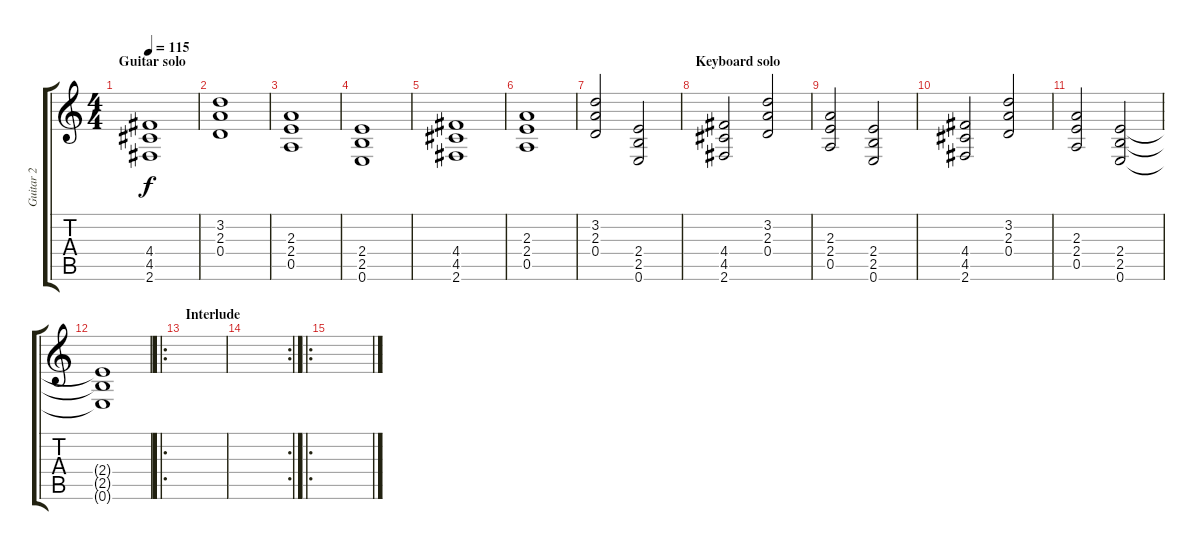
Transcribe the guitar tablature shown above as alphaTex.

\track ("Guitar 2" "Guitar 2") {instrument distortionguitar}
\staff {score tabs}
\tuning (E4 B3 G3 D3 A2 E2) {hide}
\ts (4 4)
\section ("" "Guitar solo ")
\tempo 115
\clef g2
\ks c
(4.4 4.5 2.6).1{dy f volume 16 balance 0} |
(3.2 2.3 0.4).1 |
(2.3 2.4 0.5).1 |
(2.4 2.5 0.6).1 |
(4.4 4.5 2.6).1 |
(2.3 2.4 0.5).1 |
(3.2 2.3 0.4).2 (2.4 2.5 0.6).2 |
\section ("" "Keyboard solo")
(4.4 4.5 2.6).2 (3.2 2.3 0.4).2 |
(2.3 2.4 0.5).2 (2.4 2.5 0.6).2 |
(4.4 4.5 2.6).2 (3.2 2.3 0.4).2 |
(2.3 2.4 0.5).2 (2.4 2.5 0.6).2 |
(2.4{t} 2.5{t} 0.6{t}).1 |
\ro
\section ("" "Interlude")
|
\rc 2
|
\ro
